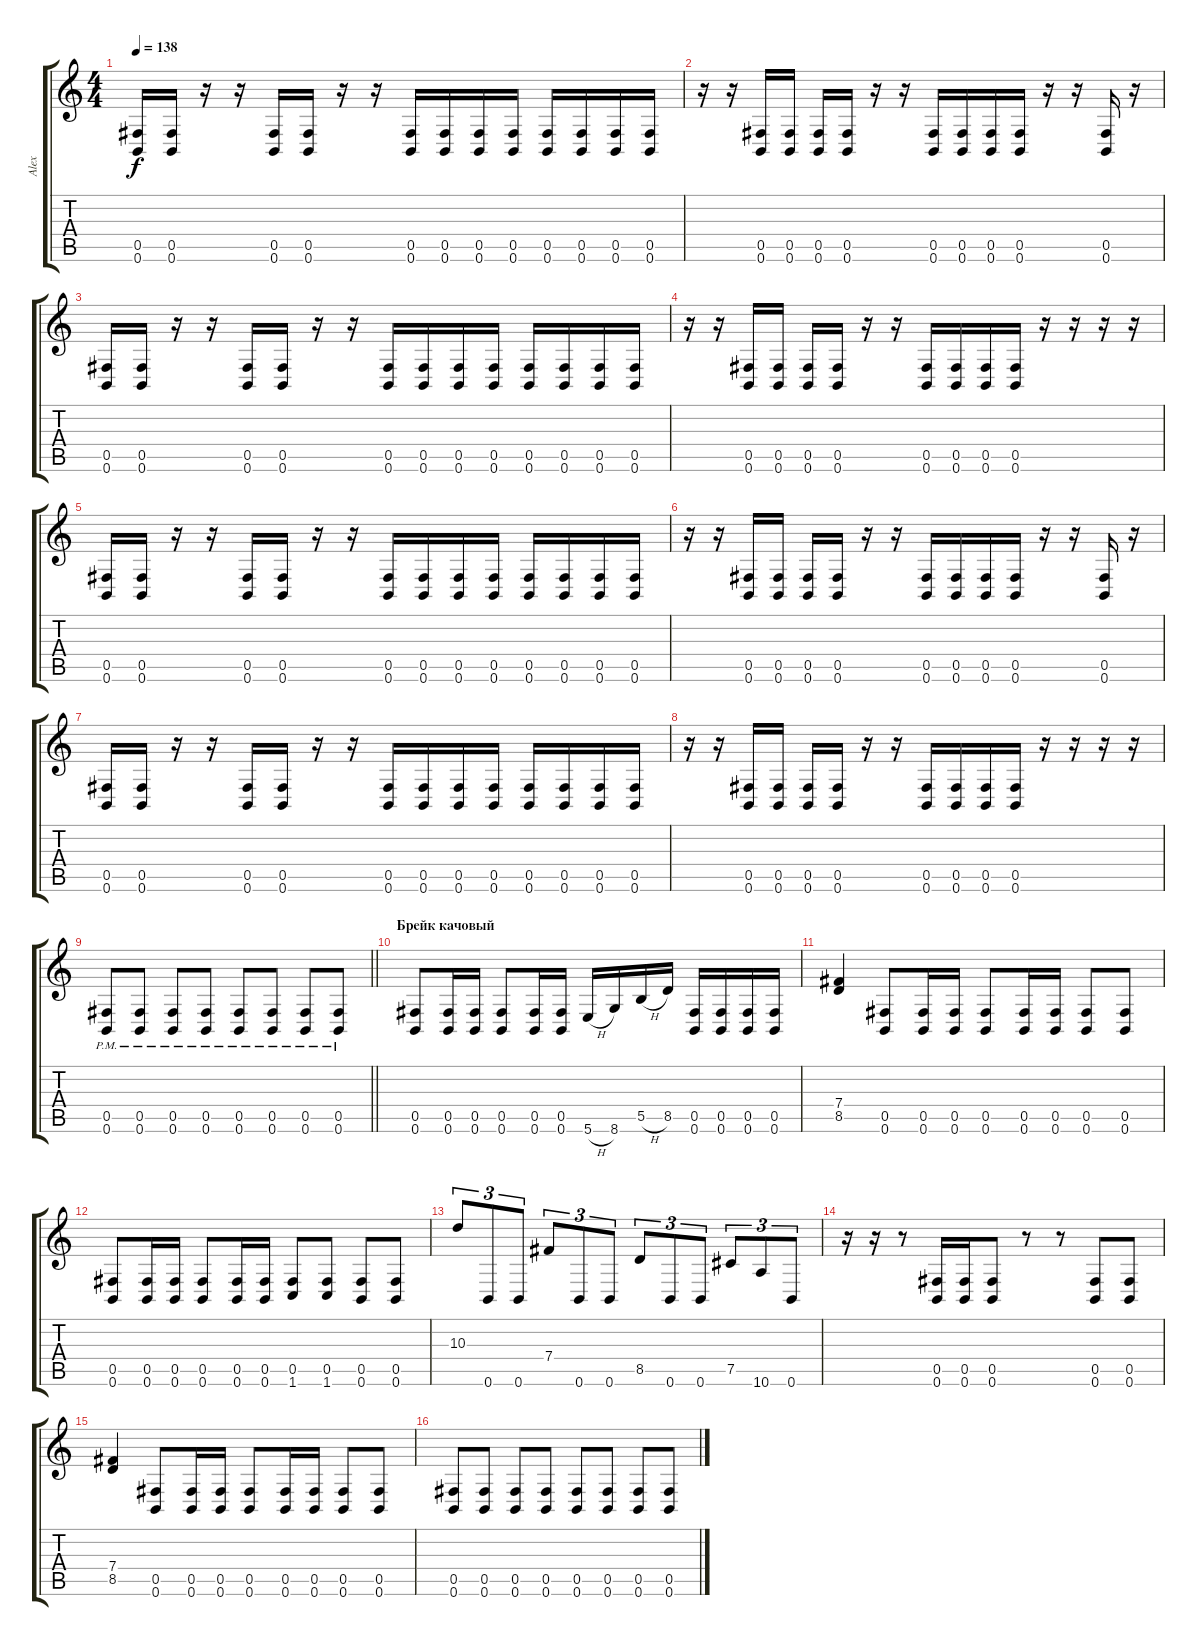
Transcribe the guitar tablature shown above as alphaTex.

\track ("Alex" "Alex") {instrument distortionguitar}
\staff {score tabs}
\tuning (Db4 Ab3 E3 B2 Gb2 B1) {hide}
\ts (4 4)
\tempo 138
\clef g2
\ks c
(0.5 0.6).16{dy f} (0.5 0.6).16 r.16 r.16 (0.5 0.6).16 (0.5 0.6).16 r.16 r.16 (0.5 0.6).16 (0.5 0.6).16 (0.5 0.6).16 (0.5 0.6).16 (0.5 0.6).16 (0.5 0.6).16 (0.5 0.6).16 (0.5 0.6).16 |
r.16 r.16 (0.5 0.6).16 (0.5 0.6).16 (0.5 0.6).16 (0.5 0.6).16 r.16 r.16 (0.5 0.6).16 (0.5 0.6).16 (0.5 0.6).16 (0.5 0.6).16 r.16 r.16 (0.5 0.6).16 r.16 |
(0.5 0.6).16 (0.5 0.6).16 r.16 r.16 (0.5 0.6).16 (0.5 0.6).16 r.16 r.16 (0.5 0.6).16 (0.5 0.6).16 (0.5 0.6).16 (0.5 0.6).16 (0.5 0.6).16 (0.5 0.6).16 (0.5 0.6).16 (0.5 0.6).16 |
r.16 r.16 (0.5 0.6).16 (0.5 0.6).16 (0.5 0.6).16 (0.5 0.6).16 r.16 r.16 (0.5 0.6).16 (0.5 0.6).16 (0.5 0.6).16 (0.5 0.6).16 r.16 r.16 r.16 r.16 |
(0.5 0.6).16 (0.5 0.6).16 r.16 r.16 (0.5 0.6).16 (0.5 0.6).16 r.16 r.16 (0.5 0.6).16 (0.5 0.6).16 (0.5 0.6).16 (0.5 0.6).16 (0.5 0.6).16 (0.5 0.6).16 (0.5 0.6).16 (0.5 0.6).16 |
r.16 r.16 (0.5 0.6).16 (0.5 0.6).16 (0.5 0.6).16 (0.5 0.6).16 r.16 r.16 (0.5 0.6).16 (0.5 0.6).16 (0.5 0.6).16 (0.5 0.6).16 r.16 r.16 (0.5 0.6).16 r.16 |
(0.5 0.6).16 (0.5 0.6).16 r.16 r.16 (0.5 0.6).16 (0.5 0.6).16 r.16 r.16 (0.5 0.6).16 (0.5 0.6).16 (0.5 0.6).16 (0.5 0.6).16 (0.5 0.6).16 (0.5 0.6).16 (0.5 0.6).16 (0.5 0.6).16 |
r.16 r.16 (0.5 0.6).16 (0.5 0.6).16 (0.5 0.6).16 (0.5 0.6).16 r.16 r.16 (0.5 0.6).16 (0.5 0.6).16 (0.5 0.6).16 (0.5 0.6).16 r.16 r.16 r.16 r.16 |
\barLineRight lightlight
(0.5 0.6{pm}).8 (0.5 0.6{pm}).8 (0.5 0.6{pm}).8 (0.5 0.6{pm}).8 (0.5 0.6{pm}).8 (0.5 0.6{pm}).8 (0.5 0.6{pm}).8 (0.5 0.6{pm}).8 |
\section ("" "Брейк качовый")
(0.5 0.6).8 (0.5 0.6).16 (0.5 0.6).16 (0.5 0.6).8 (0.5 0.6).16 (0.5 0.6).16 5.6{h}.16 8.6.16 5.5{h}.16 8.5.16 (0.5 0.6).16 (0.5 0.6).16 (0.5 0.6).16 (0.5 0.6).16 |
(7.4 8.5).4 (0.5 0.6).8 (0.5 0.6).16 (0.5 0.6).16 (0.5 0.6).8 (0.5 0.6).16 (0.5 0.6).16 (0.5 0.6).8 (0.5 0.6).8 |
(0.5 0.6).8 (0.5 0.6).16 (0.5 0.6).16 (0.5 0.6).8 (0.5 0.6).16 (0.5 0.6).16 (0.5 1.6).8 (0.5 1.6).8 (0.5 0.6).8 (0.5 0.6).8 |
10.3.8{tu (3 2)} 0.6.8{tu (3 2)} 0.6.8{tu (3 2)} 7.4.8{tu (3 2)} 0.6.8{tu (3 2)} 0.6.8{tu (3 2)} 8.5.8{tu (3 2)} 0.6.8{tu (3 2)} 0.6.8{tu (3 2)} 7.5.8{tu (3 2)} 10.6.8{tu (3 2)} 0.6.8{tu (3 2)} |
r.16 r.16 r.8 (0.5 0.6).16 (0.5 0.6).16 (0.5 0.6).8 r.8 r.8 (0.5 0.6).8 (0.5 0.6).8 |
(7.4 8.5).4 (0.5 0.6).8 (0.5 0.6).16 (0.5 0.6).16 (0.5 0.6).8 (0.5 0.6).16 (0.5 0.6).16 (0.5 0.6).8 (0.5 0.6).8 |
(0.5 0.6).8 (0.5 0.6).8 (0.5 0.6).8 (0.5 0.6).8 (0.5 0.6).8 (0.5 0.6).8 (0.5 0.6).8 (0.5 0.6).8
